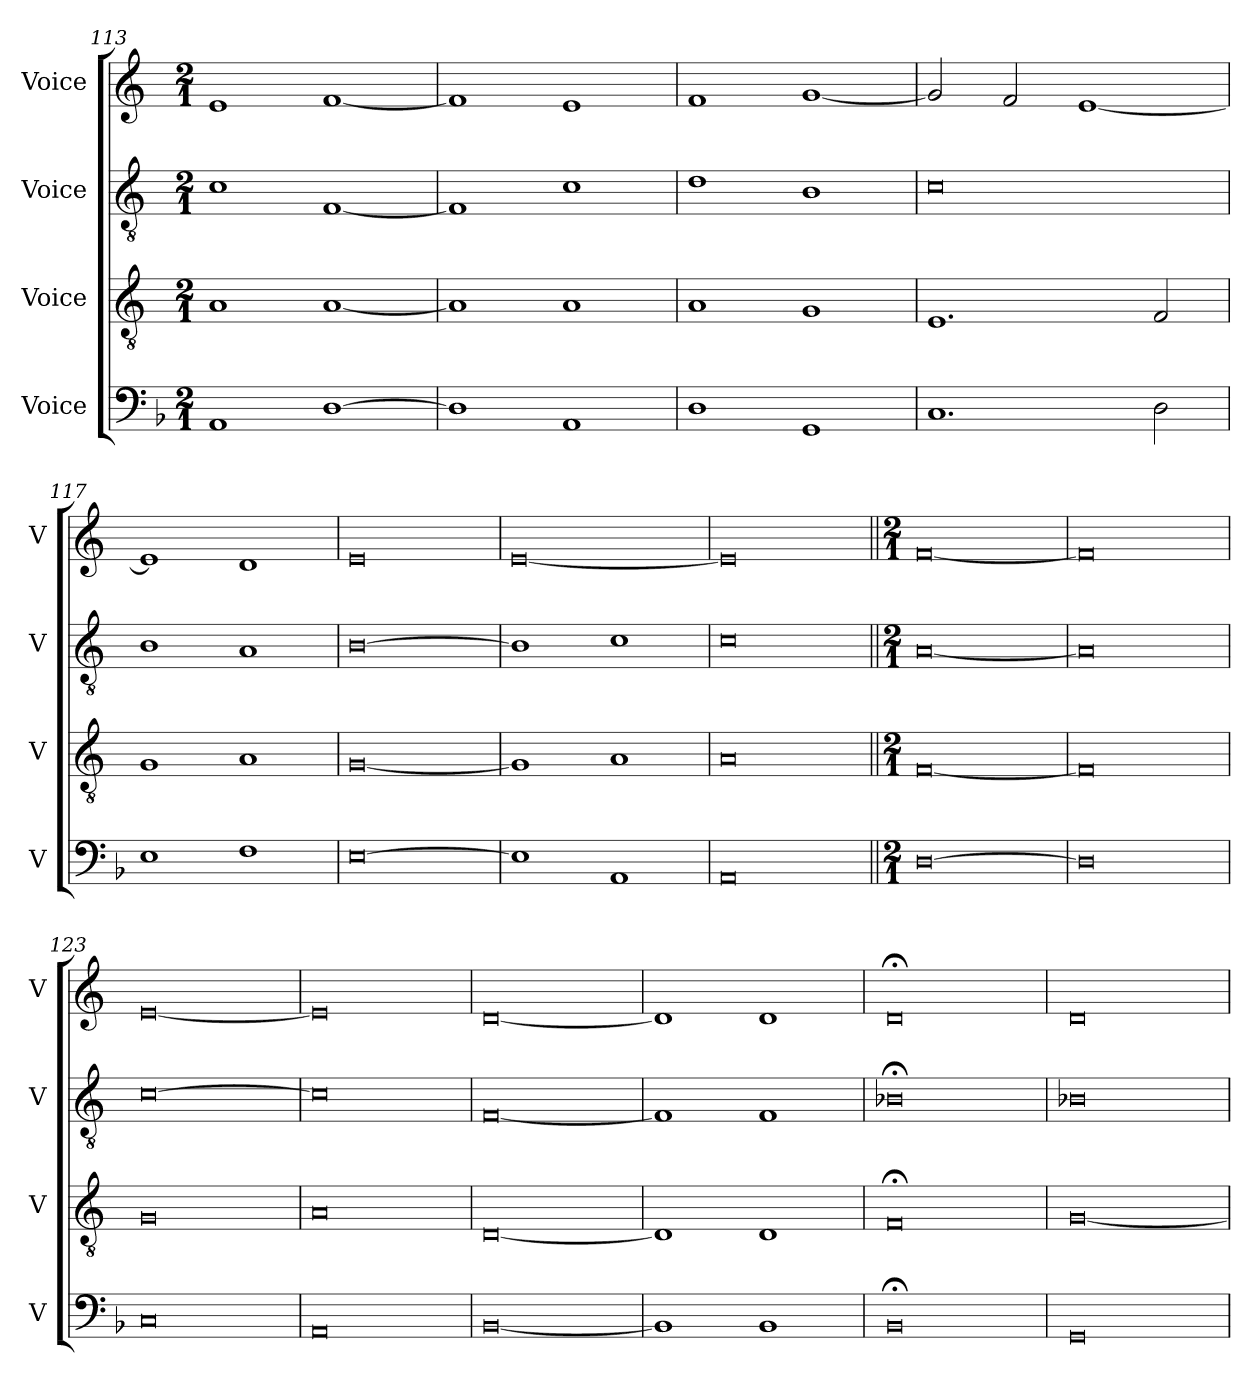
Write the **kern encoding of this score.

**kern	**kern	**kern	**kern
*part4	*part3	*part2	*part1
*staff4	*staff3	*staff2	*staff1
*I"Voice	*I"Voice	*I"Voice	*I"Voice
*I'V	*I'V	*I'V	*I'V
*clefF4	*clefGv2	*clefGv2	*clefG2
*k[b-]	*k[]	*k[]	*k[]
*M2/1	*M2/1	*M2/1	*M2/1
=113	=113	=113	=113
1AA	1A	1c	1e
[1D	[1A	[1F	[1f
!!LO:LB:g=z
=114	=114	=114	=114
1D]	1A]	1F]	1f]
1AA	1A	1c	1e
=115	=115	=115	=115
1D	1A	1d	1f
1GG	1G	1B	[1g
=116	=116	=116	=116
1.C	1.E	0c	2g/]
.	.	.	2f/
.	.	.	[1e
2D\	2F/	.	.
=117	=117	=117	=117
1E	1G	1B	1e]
1F	1A	1A	1d
=118	=118	=118	=118
[0E	[0G	[0B	0e
!!LO:LB:g=z
=119	=119	=119	=119
1E]	1G]	1B]	[0e
1AA	1A	1c	.
=120	=120	=120	=120
0AA	0A	0c	0e]
=121||	=121||	=121||	=121||
*M2/1	*M2/1	*M2/1	*M2/1
*	*	*	*MM360
[0D	[0F	[0A	[0f
=122	=122	=122	=122
0D]	0F]	0A]	0f]
=123	=123	=123	=123
0C	0G	[0c	[0e
=124	=124	=124	=124
0AA	0A	0c]	0e]
!!LO:PB:g=z
=125	=125	=125	=125
[0BB-	[0D	[0F	[0d
=126	=126	=126	=126
1BB-]	1D]	1F]	1d]
1BB-	1D	1F	1d
=127	=127	=127	=127
0BB-;	0F;	0B-X;	0d;
=128	=128	=128	=128
0GG	[0G	0B-X	0d
=	=	=	=
*-	*-	*-	*-
